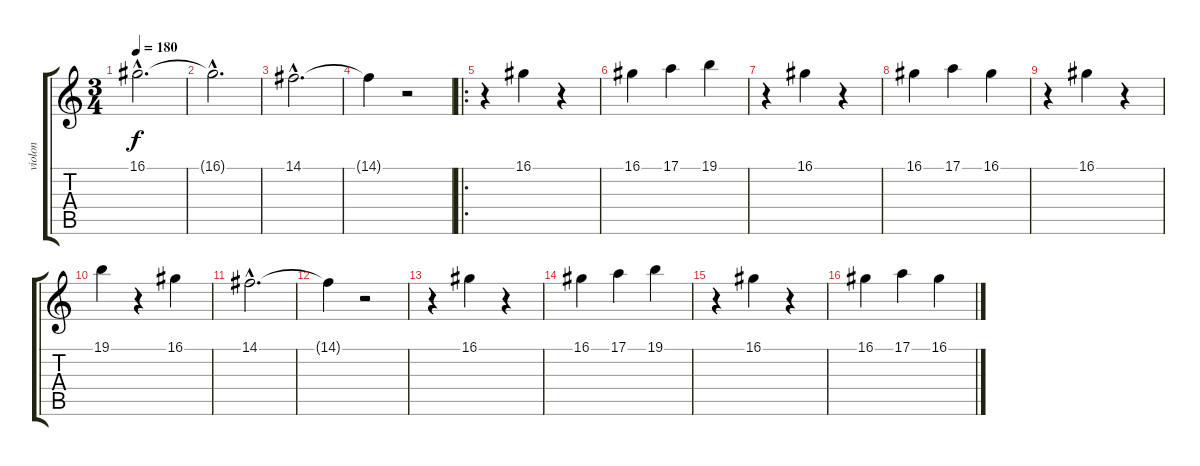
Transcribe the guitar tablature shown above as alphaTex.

\track ("violon" "violon") {instrument violin}
\staff {score tabs}
\tuning (E4 B3 G3 D3 A2 E2) {hide}
\ts (3 4)
\tempo 180
\clef g2
\ks c
16.1{hac}.2{d dy f} |
16.1{hac t}.2{d} |
14.1{hac}.2{d} |
14.1{t}.4 r.2 |
\ro
r.4 16.1.4 r.4 |
16.1.4 17.1.4 19.1.4 |
r.4 16.1.4 r.4 |
16.1.4 17.1.4 16.1.4 |
r.4 16.1.4 r.4 |
19.1.4 r.4 16.1.4 |
14.1{hac}.2{d} |
14.1{t}.4 r.2 |
r.4 16.1.4 r.4 |
16.1.4 17.1.4 19.1.4 |
r.4 16.1.4 r.4 |
16.1.4 17.1.4 16.1.4
